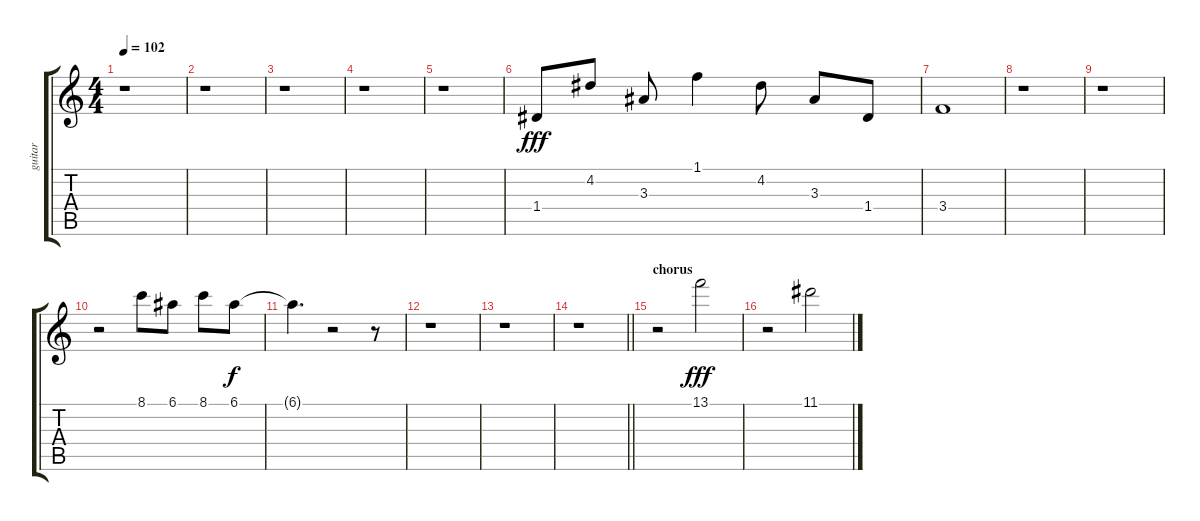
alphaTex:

\track ("guitar" "guitar") {instrument acousticguitarnylon}
\staff {score tabs}
\tuning (E4 B3 G3 D3 A2 E2) {hide}
\ts (4 4)
\tempo 102
\clef g2
\ks c
r.1{dy fff} |
r.1 |
r.1 |
r.1 |
r.1 |
1.4.8 4.2.8 3.3.8 1.1.4 4.2.8 3.3.8 1.4.8 |
3.4.1 |
r.1 |
r.1 |
r.2 8.1.8 6.1.8 8.1.8 6.1.8{dy f} |
6.1{t}.4{d} r.2 r.8 |
r.1 |
r.1 |
\barLineRight lightlight
r.1 |
\section ("" "chorus")
r.2 13.1.2{dy fff} |
r.2 11.1.2
